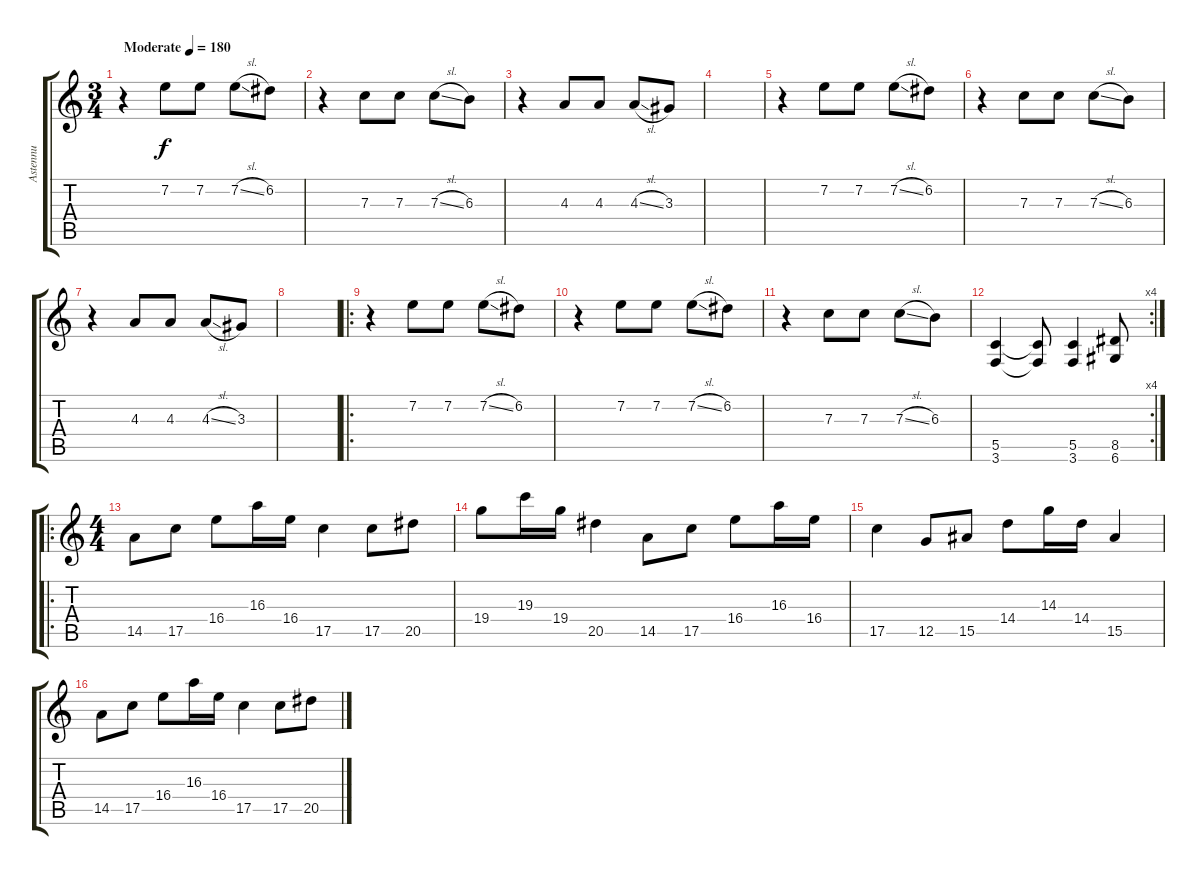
\track ("Astennu" "Astennu") {instrument distortionguitar}
\staff {score tabs}
\tuning (D4 A3 F3 C3 G2 D2) {hide}
\ts (3 4)
\tempo (180 "Moderate")
\clef g2
\ks c
r.4{dy f instrument distortionguitar} 7.2.8 7.2.8 7.2{sl}.8 6.2.8 |
r.4 7.3.8 7.3.8 7.3{sl}.8 6.3.8 |
r.4 4.3.8 4.3.8 4.3{sl}.8 3.3.8 |
|
r.4 7.2.8 7.2.8 7.2{sl}.8 6.2.8 |
r.4 7.3.8 7.3.8 7.3{sl}.8 6.3.8 |
r.4 4.3.8 4.3.8 4.3{sl}.8 3.3.8 |
|
\ro
r.4 7.2.8 7.2.8 7.2{sl}.8 6.2.8 |
r.4 7.2.8 7.2.8 7.2{sl}.8 6.2.8 |
r.4 7.3.8 7.3.8 7.3{sl}.8 6.3.8 |
\rc 4
(5.5 3.6).4 (5.5{t} 3.6{t}).8 (5.5 3.6).4 (8.5 6.6).8 |
\ro
\ts (4 4)
14.5.8 17.5.8 16.4.8 16.3.16 16.4.16 17.5.4 17.5.8 20.5.8 |
19.4.8 19.3.16 19.4.16 20.5.4 14.5.8 17.5.8 16.4.8 16.3.16 16.4.16 |
17.5.4 12.5.8 15.5.8 14.4.8 14.3.16 14.4.16 15.5.4 |
14.5.8 17.5.8 16.4.8 16.3.16 16.4.16 17.5.4 17.5.8 20.5.8
